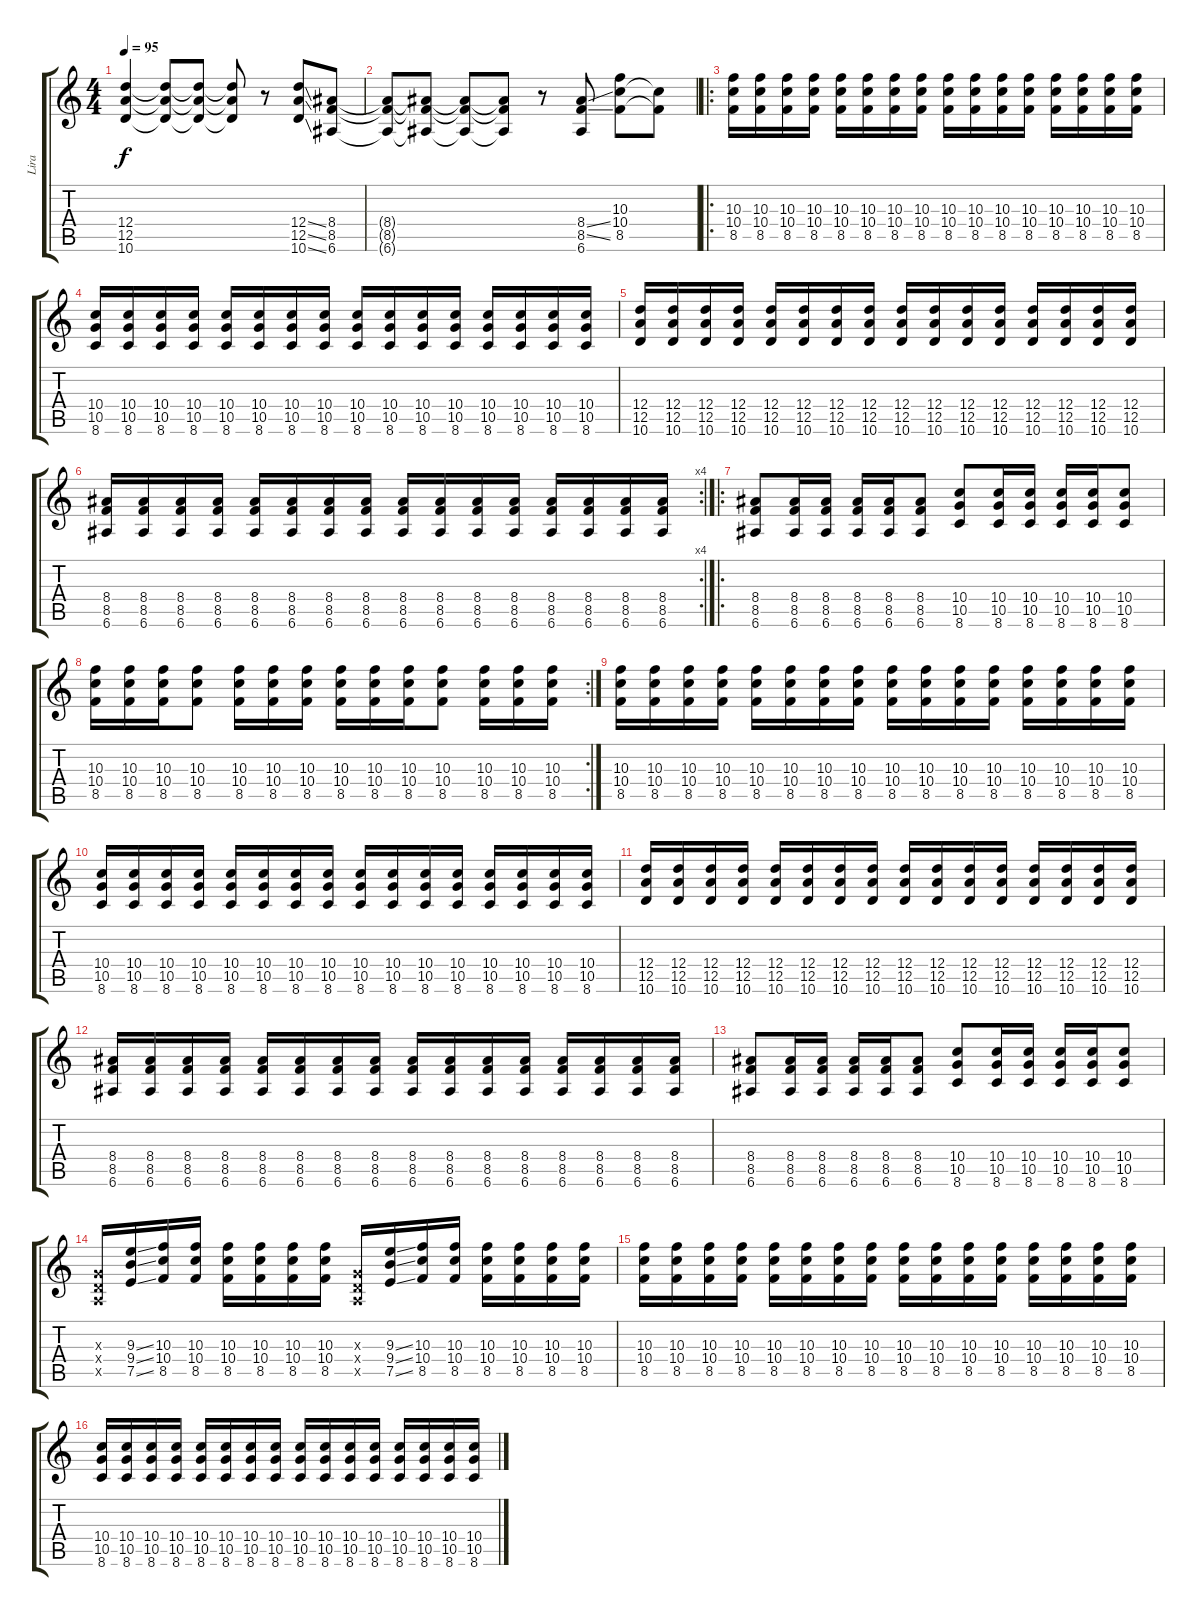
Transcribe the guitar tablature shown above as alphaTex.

\track ("Lira" "Lira") {instrument overdrivenguitar}
\staff {score tabs}
\tuning (E4 B3 G3 D3 A2 E2) {hide}
\ts (4 4)
\tempo 95
\clef g2
\ks c
(12.4 12.5 10.6).4{dy f instrument overdrivenguitar} (12.4{t} 12.5{t} 10.6{t}).8 (12.4{t} 12.5{t} 10.6{t}).8 (12.4{t} 12.5{t} 10.6{t}).8 r.8 (12.4{ss} 12.5{ss} 10.6{ss}).8 (8.4 8.5 6.6).8 |
(8.4{t} 8.5{t} 6.6{t}).8 (8.4{t} 8.5{t} 6.6{t}).8 (8.4{t} 8.5{t} 6.6{t}).8 (8.4{t} 8.5{t} 6.6{t}).8 r.8 (8.4{ss} 8.5{ss} 6.6).8 (10.3 10.4 8.5).8 (10.4{t} 8.5{t}).8 |
\ro
(10.3 10.4 8.5).16 (10.3 10.4 8.5).16 (10.3 10.4 8.5).16 (10.3 10.4 8.5).16 (10.3 10.4 8.5).16 (10.3 10.4 8.5).16 (10.3 10.4 8.5).16 (10.3 10.4 8.5).16 (10.3 10.4 8.5).16 (10.3 10.4 8.5).16 (10.3 10.4 8.5).16 (10.3 10.4 8.5).16 (10.3 10.4 8.5).16 (10.3 10.4 8.5).16 (10.3 10.4 8.5).16 (10.3 10.4 8.5).16 |
(10.4 10.5 8.6).16 (10.4 10.5 8.6).16 (10.4 10.5 8.6).16 (10.4 10.5 8.6).16 (10.4 10.5 8.6).16 (10.4 10.5 8.6).16 (10.4 10.5 8.6).16 (10.4 10.5 8.6).16 (10.4 10.5 8.6).16 (10.4 10.5 8.6).16 (10.4 10.5 8.6).16 (10.4 10.5 8.6).16 (10.4 10.5 8.6).16 (10.4 10.5 8.6).16 (10.4 10.5 8.6).16 (10.4 10.5 8.6).16 |
(12.4 12.5 10.6).16 (12.4 12.5 10.6).16 (12.4 12.5 10.6).16 (12.4 12.5 10.6).16 (12.4 12.5 10.6).16 (12.4 12.5 10.6).16 (12.4 12.5 10.6).16 (12.4 12.5 10.6).16 (12.4 12.5 10.6).16 (12.4 12.5 10.6).16 (12.4 12.5 10.6).16 (12.4 12.5 10.6).16 (12.4 12.5 10.6).16 (12.4 12.5 10.6).16 (12.4 12.5 10.6).16 (12.4 12.5 10.6).16 |
\rc 4
(8.4 8.5 6.6).16 (8.4 8.5 6.6).16 (8.4 8.5 6.6).16 (8.4 8.5 6.6).16 (8.4 8.5 6.6).16 (8.4 8.5 6.6).16 (8.4 8.5 6.6).16 (8.4 8.5 6.6).16 (8.4 8.5 6.6).16 (8.4 8.5 6.6).16 (8.4 8.5 6.6).16 (8.4 8.5 6.6).16 (8.4 8.5 6.6).16 (8.4 8.5 6.6).16 (8.4 8.5 6.6).16 (8.4 8.5 6.6).16 |
\ro
(8.4 8.5 6.6).8 (8.4 8.5 6.6).16 (8.4 8.5 6.6).16 (8.4 8.5 6.6).16 (8.4 8.5 6.6).16 (8.4 8.5 6.6).8 (10.4 10.5 8.6).8 (10.4 10.5 8.6).16 (10.4 10.5 8.6).16 (10.4 10.5 8.6).16 (10.4 10.5 8.6).16 (10.4 10.5 8.6).8 |
\rc 2
(10.3 10.4 8.5).16 (10.3 10.4 8.5).16 (10.3 10.4 8.5).16 (10.3 10.4 8.5).8 (10.3 10.4 8.5).16 (10.3 10.4 8.5).16 (10.3 10.4 8.5).16 (10.3 10.4 8.5).16 (10.3 10.4 8.5).16 (10.3 10.4 8.5).16 (10.3 10.4 8.5).8 (10.3 10.4 8.5).16 (10.3 10.4 8.5).16 (10.3 10.4 8.5).16 |
(10.3 10.4 8.5).16 (10.3 10.4 8.5).16 (10.3 10.4 8.5).16 (10.3 10.4 8.5).16 (10.3 10.4 8.5).16 (10.3 10.4 8.5).16 (10.3 10.4 8.5).16 (10.3 10.4 8.5).16 (10.3 10.4 8.5).16 (10.3 10.4 8.5).16 (10.3 10.4 8.5).16 (10.3 10.4 8.5).16 (10.3 10.4 8.5).16 (10.3 10.4 8.5).16 (10.3 10.4 8.5).16 (10.3 10.4 8.5).16 |
(10.4 10.5 8.6).16 (10.4 10.5 8.6).16 (10.4 10.5 8.6).16 (10.4 10.5 8.6).16 (10.4 10.5 8.6).16 (10.4 10.5 8.6).16 (10.4 10.5 8.6).16 (10.4 10.5 8.6).16 (10.4 10.5 8.6).16 (10.4 10.5 8.6).16 (10.4 10.5 8.6).16 (10.4 10.5 8.6).16 (10.4 10.5 8.6).16 (10.4 10.5 8.6).16 (10.4 10.5 8.6).16 (10.4 10.5 8.6).16 |
(12.4 12.5 10.6).16 (12.4 12.5 10.6).16 (12.4 12.5 10.6).16 (12.4 12.5 10.6).16 (12.4 12.5 10.6).16 (12.4 12.5 10.6).16 (12.4 12.5 10.6).16 (12.4 12.5 10.6).16 (12.4 12.5 10.6).16 (12.4 12.5 10.6).16 (12.4 12.5 10.6).16 (12.4 12.5 10.6).16 (12.4 12.5 10.6).16 (12.4 12.5 10.6).16 (12.4 12.5 10.6).16 (12.4 12.5 10.6).16 |
(8.4 8.5 6.6).16 (8.4 8.5 6.6).16 (8.4 8.5 6.6).16 (8.4 8.5 6.6).16 (8.4 8.5 6.6).16 (8.4 8.5 6.6).16 (8.4 8.5 6.6).16 (8.4 8.5 6.6).16 (8.4 8.5 6.6).16 (8.4 8.5 6.6).16 (8.4 8.5 6.6).16 (8.4 8.5 6.6).16 (8.4 8.5 6.6).16 (8.4 8.5 6.6).16 (8.4 8.5 6.6).16 (8.4 8.5 6.6).16 |
(8.4 8.5 6.6).8 (8.4 8.5 6.6).16 (8.4 8.5 6.6).16 (8.4 8.5 6.6).16 (8.4 8.5 6.6).16 (8.4 8.5 6.6).8 (10.4 10.5 8.6).8 (10.4 10.5 8.6).16 (10.4 10.5 8.6).16 (10.4 10.5 8.6).16 (10.4 10.5 8.6).16 (10.4 10.5 8.6).8 |
(0.3{x} 0.4{x} 0.5{x}).16 (9.3{ss} 9.4{ss} 7.5{ss}).16 (10.3 10.4 8.5).16 (10.3 10.4 8.5).16 (10.3 10.4 8.5).16 (10.3 10.4 8.5).16 (10.3 10.4 8.5).16 (10.3 10.4 8.5).16 (0.3{x} 0.4{x} 0.5{x}).16 (9.3{ss} 9.4{ss} 7.5{ss}).16 (10.3 10.4 8.5).16 (10.3 10.4 8.5).16 (10.3 10.4 8.5).16 (10.3 10.4 8.5).16 (10.3 10.4 8.5).16 (10.3 10.4 8.5).16 |
(10.3 10.4 8.5).16 (10.3 10.4 8.5).16 (10.3 10.4 8.5).16 (10.3 10.4 8.5).16 (10.3 10.4 8.5).16 (10.3 10.4 8.5).16 (10.3 10.4 8.5).16 (10.3 10.4 8.5).16 (10.3 10.4 8.5).16 (10.3 10.4 8.5).16 (10.3 10.4 8.5).16 (10.3 10.4 8.5).16 (10.3 10.4 8.5).16 (10.3 10.4 8.5).16 (10.3 10.4 8.5).16 (10.3 10.4 8.5).16 |
(10.4 10.5 8.6).16 (10.4 10.5 8.6).16 (10.4 10.5 8.6).16 (10.4 10.5 8.6).16 (10.4 10.5 8.6).16 (10.4 10.5 8.6).16 (10.4 10.5 8.6).16 (10.4 10.5 8.6).16 (10.4 10.5 8.6).16 (10.4 10.5 8.6).16 (10.4 10.5 8.6).16 (10.4 10.5 8.6).16 (10.4 10.5 8.6).16 (10.4 10.5 8.6).16 (10.4 10.5 8.6).16 (10.4 10.5 8.6).16
